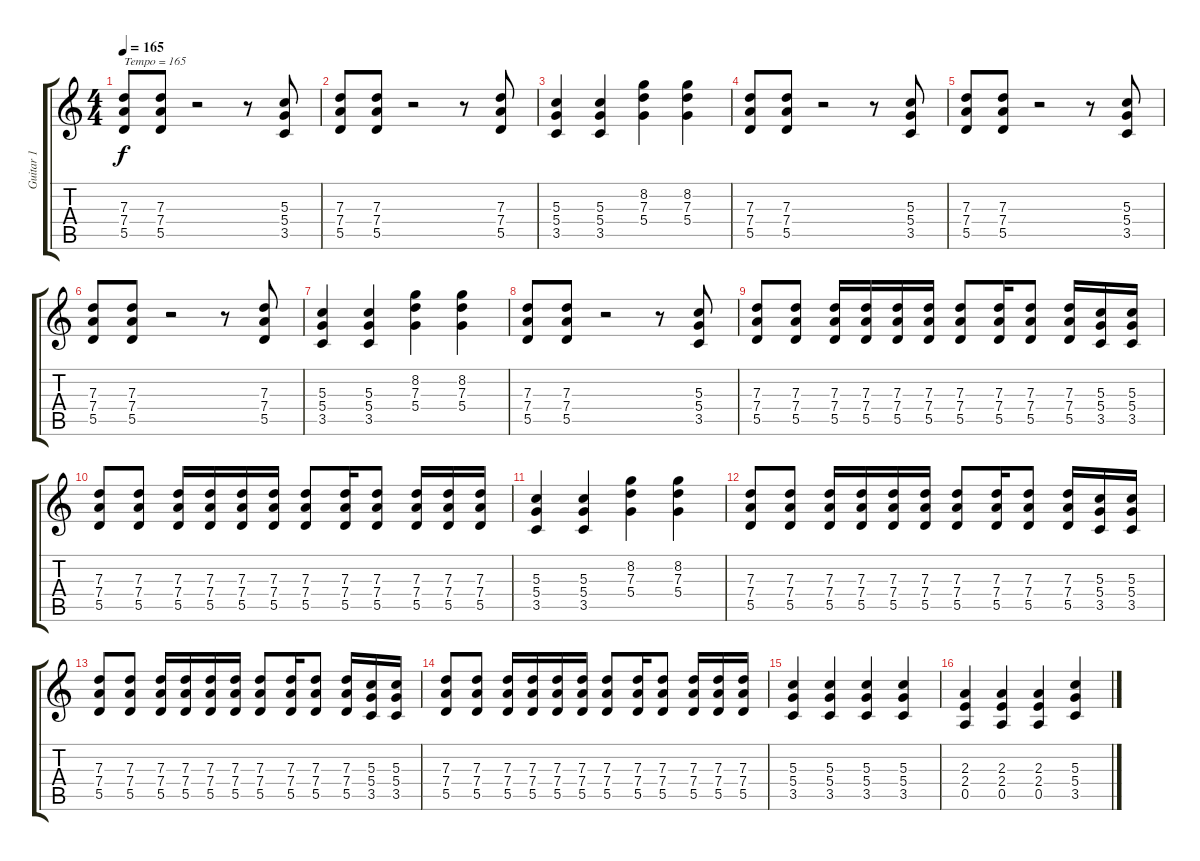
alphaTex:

\track ("Guitar 1" "Guitar 1") {instrument distortionguitar}
\staff {score tabs}
\tuning (E4 B3 G3 D3 A2 E2) {hide}
\ts (4 4)
\tempo 165
\clef g2
\ks c
(7.3 7.4 5.5).8{txt "Tempo = 165" dy f instrument distortionguitar} (7.3 7.4 5.5).8 r.2 r.8 (5.3 5.4 3.5).8 |
(7.3 7.4 5.5).8 (7.3 7.4 5.5).8 r.2 r.8 (7.3 7.4 5.5).8 |
(5.3 5.4 3.5).4 (5.3 5.4 3.5).4 (8.2 7.3 5.4).4 (8.2 7.3 5.4).4 |
(7.3 7.4 5.5).8 (7.3 7.4 5.5).8 r.2 r.8 (5.3 5.4 3.5).8 |
(7.3 7.4 5.5).8 (7.3 7.4 5.5).8 r.2 r.8 (5.3 5.4 3.5).8 |
(7.3 7.4 5.5).8 (7.3 7.4 5.5).8 r.2 r.8 (7.3 7.4 5.5).8 |
(5.3 5.4 3.5).4 (5.3 5.4 3.5).4 (8.2 7.3 5.4).4 (8.2 7.3 5.4).4 |
(7.3 7.4 5.5).8 (7.3 7.4 5.5).8 r.2 r.8 (5.3 5.4 3.5).8 |
(7.3 7.4 5.5).8 (7.3 7.4 5.5).8 (7.3 7.4 5.5).16 (7.3 7.4 5.5).16 (7.3 7.4 5.5).16 (7.3 7.4 5.5).16 (7.3 7.4 5.5).8 (7.3 7.4 5.5).16 (7.3 7.4 5.5).8 (7.3 7.4 5.5).16 (5.3 5.4 3.5).16 (5.3 5.4 3.5).16 |
(7.3 7.4 5.5).8 (7.3 7.4 5.5).8 (7.3 7.4 5.5).16 (7.3 7.4 5.5).16 (7.3 7.4 5.5).16 (7.3 7.4 5.5).16 (7.3 7.4 5.5).8 (7.3 7.4 5.5).16 (7.3 7.4 5.5).8 (7.3 7.4 5.5).16 (7.3 7.4 5.5).16 (7.3 7.4 5.5).16 |
(5.3 5.4 3.5).4 (5.3 5.4 3.5).4 (8.2 7.3 5.4).4 (8.2 7.3 5.4).4 |
(7.3 7.4 5.5).8 (7.3 7.4 5.5).8 (7.3 7.4 5.5).16 (7.3 7.4 5.5).16 (7.3 7.4 5.5).16 (7.3 7.4 5.5).16 (7.3 7.4 5.5).8 (7.3 7.4 5.5).16 (7.3 7.4 5.5).8 (7.3 7.4 5.5).16 (5.3 5.4 3.5).16 (5.3 5.4 3.5).16 |
(7.3 7.4 5.5).8 (7.3 7.4 5.5).8 (7.3 7.4 5.5).16 (7.3 7.4 5.5).16 (7.3 7.4 5.5).16 (7.3 7.4 5.5).16 (7.3 7.4 5.5).8 (7.3 7.4 5.5).16 (7.3 7.4 5.5).8 (7.3 7.4 5.5).16 (5.3 5.4 3.5).16 (5.3 5.4 3.5).16 |
(7.3 7.4 5.5).8 (7.3 7.4 5.5).8 (7.3 7.4 5.5).16 (7.3 7.4 5.5).16 (7.3 7.4 5.5).16 (7.3 7.4 5.5).16 (7.3 7.4 5.5).8 (7.3 7.4 5.5).16 (7.3 7.4 5.5).8 (7.3 7.4 5.5).16 (7.3 7.4 5.5).16 (7.3 7.4 5.5).16 |
(5.3 5.4 3.5).4 (5.3 5.4 3.5).4 (5.3 5.4 3.5).4 (5.3 5.4 3.5).4 |
(2.3 2.4 0.5).4 (2.3 2.4 0.5).4 (2.3 2.4 0.5).4 (5.3 5.4 3.5).4
